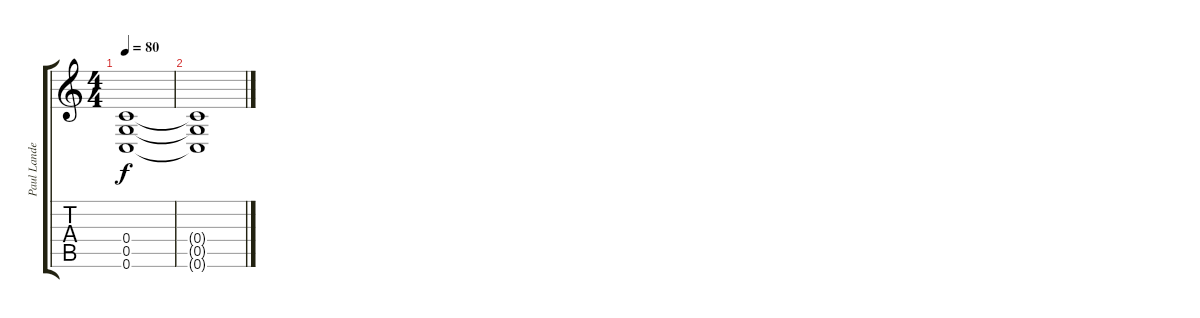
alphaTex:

\track ("Paul Landers // Rhythm" "Paul Lande") {instrument distortionguitar}
\staff {score tabs}
\tuning (D4 A3 F3 C3 G2 C2) {hide}
\ts (4 4)
\tempo 80
\clef g2
\ks c
(0.4 0.5 0.6).1{dy f volume 0} |
(0.4{t} 0.5{t} 0.6{t}).1
